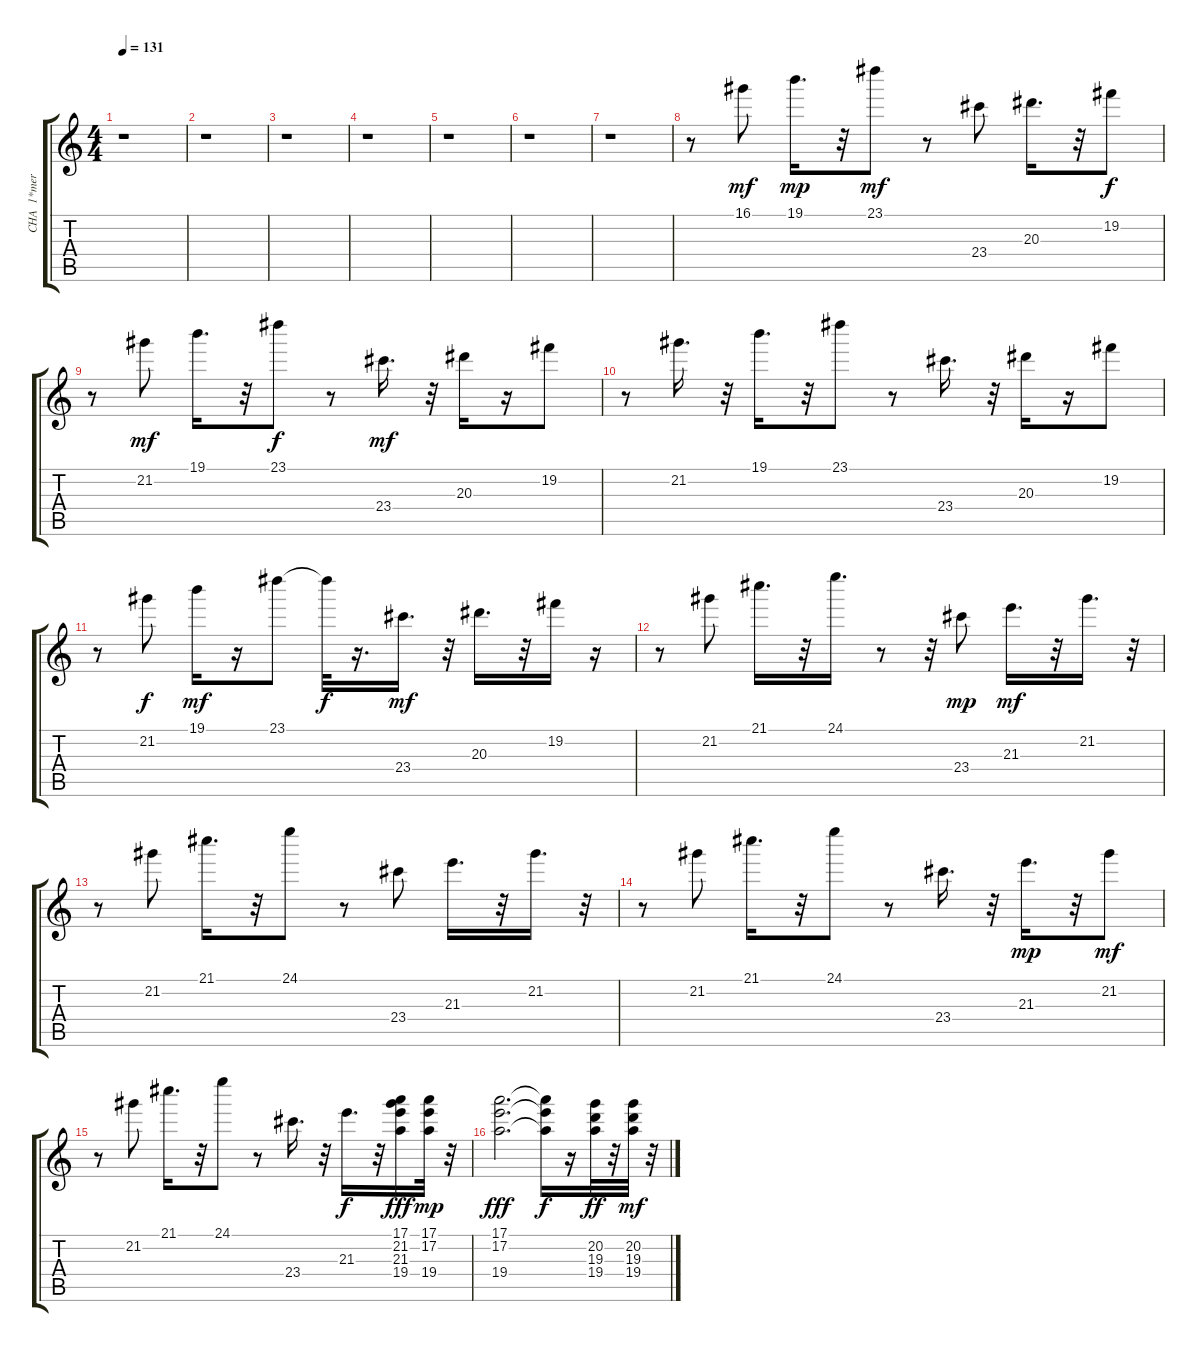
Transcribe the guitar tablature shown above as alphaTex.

\track ("CHA  1*merged" "CHA  1*mer") {instrument acousticguitarsteel}
\staff {score tabs}
\tuning (E4 B3 G3 D3 A2 E2) {hide}
\ts (4 4)
\tempo 131
\clef g2
\ks c
r.1{dy f} |
r.1 |
r.1 |
r.1 |
r.1 |
r.1 |
r.1 |
r.8 16.1.8{dy mf} 19.1.16{d dy mp} r.32 23.1.8{dy mf} r.8 23.4.8 20.3.16{d} r.32 19.2.8{dy f} |
r.8 21.2.8{dy mf} 19.1.16{d} r.32 23.1.8{dy f} r.8 23.4.16{d dy mf} r.32 20.3.16 r.16 19.2.8 |
r.8 21.2.16{d} r.32 19.1.16{d} r.32 23.1.8 r.8 23.4.16{d} r.32 20.3.16 r.16 19.2.8 |
r.8 21.2.8{dy f} 19.1.16{dy mf} r.16 23.1.8 23.1{t}.32{dy f} r.16{d} 23.4.16{d dy mf} r.32 20.3.16{d} r.32 19.2.16 r.16 |
r.8 21.2.8 21.1.16{d} r.32 24.1.16{d} r.8 r.32 23.4.8{dy mp} 21.3.16{d dy mf} r.32 21.2.16{d} r.32 |
r.8 21.2.8 21.1.16{d} r.32 24.1.8 r.8 23.4.8 21.3.16{d} r.32 21.2.16{d} r.32 |
r.8 21.2.8 21.1.16{d} r.32 24.1.8 r.8 23.4.16{d} r.32 21.3.16{d dy mp} r.32 21.2.8{dy mf} |
r.8 21.2.8 21.1.16{d} r.32 24.1.8 r.8 23.4.16{d} r.32 21.3.16{d dy f} r.32 (17.1 21.2 21.3 19.4).16{dy fff} (17.1 17.2 19.4).32{dy mp} r.32 |
(17.1 17.2 19.4).2{d dy fff} (17.1{t} 17.2{t} 19.4{t}).16{dy f} r.16 (20.2 19.3 19.4).32{dy ff} r.32 (20.2 19.3 19.4).32{dy mf} r.32
